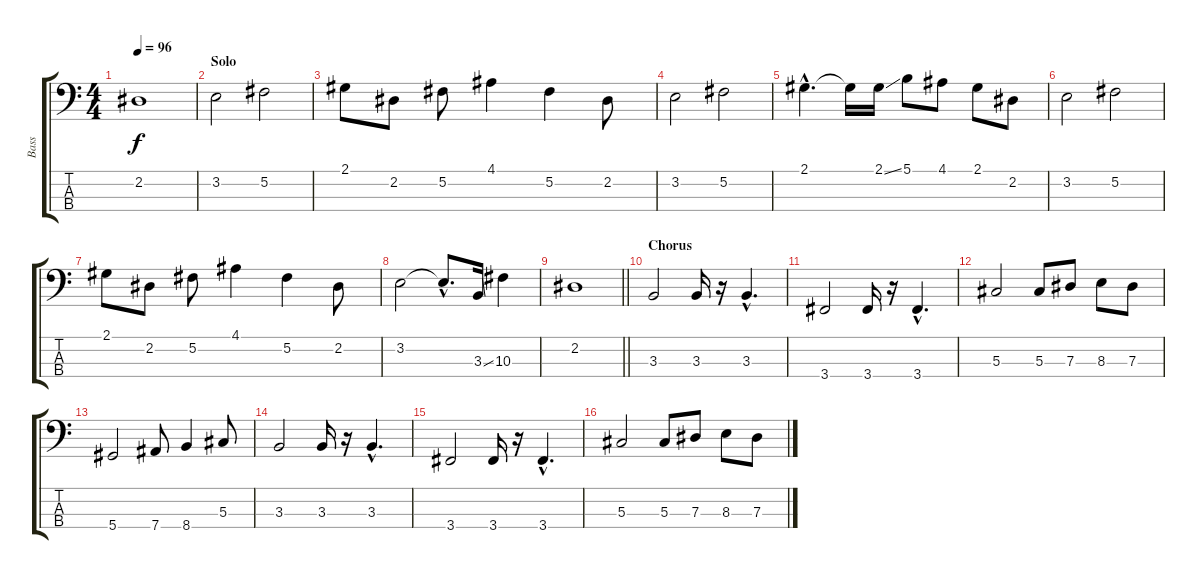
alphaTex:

\track ("Bass" "Bass") {instrument electricbassfinger}
\staff {score tabs}
\tuning (Gb2 Db2 Ab1 Eb1) {hide}
\ts (4 4)
\tempo 96
\clef f4
\ks c
2.2.1{dy f} |
\section ("" "Solo")
3.2.2 5.2.2 |
2.1.8 2.2.8 5.2.8 4.1.4 5.2.4 2.2.8 |
3.2.2 5.2.2 |
2.1{hac}.4{d} 2.1{t}.16 2.1{ss}.16 5.1.8 4.1.8 2.1.8 2.2.8 |
3.2.2 5.2.2 |
2.1.8 2.2.8 5.2.8 4.1.4 5.2.4 2.2.8 |
3.2.2 3.2{hac t}.8{d} 3.3{ss}.16 10.3.4 |
\barLineRight lightlight
2.2.1 |
\section ("" "Chorus")
3.3.2 3.3.16 r.16 3.3{hac}.4{d} |
3.4.2 3.4.16 r.16 3.4{hac}.4{d} |
5.3.2 5.3.8 7.3.8 8.3.8 7.3.8 |
5.4.2 7.4.8 8.4.4 5.3.8 |
3.3.2 3.3.16 r.16 3.3{hac}.4{d} |
3.4.2 3.4.16 r.16 3.4{hac}.4{d} |
5.3.2 5.3.8 7.3.8 8.3.8 7.3.8
